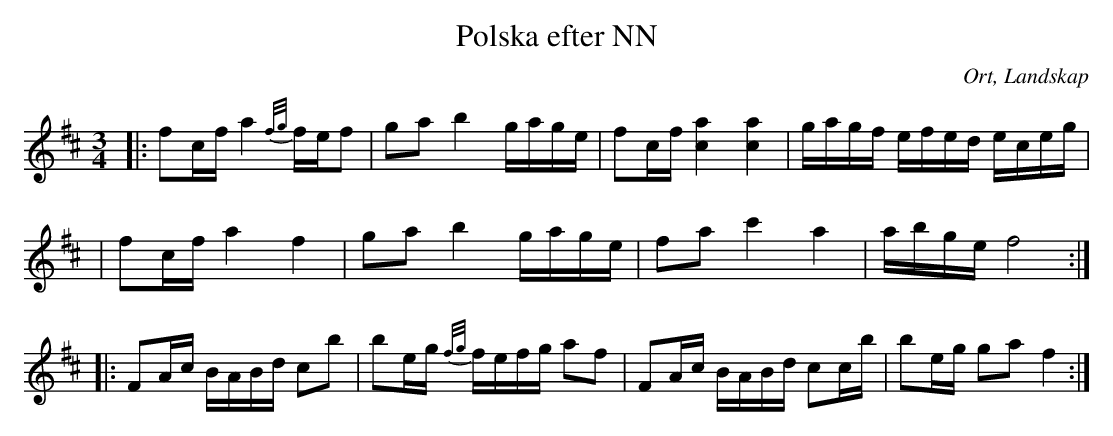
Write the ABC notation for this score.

X:1
T:Polska efter NN
O:Ort, Landskap
M:3/4
L:1/8
K:Bm
|:fc/f/ a2 {f/g/}f/e/f|ga b2 g/a/g/e/|fc/f/ [c2a2] [c2a2]|g/a/g/f/ e/f/e/d/ e/c/e/g/|
|fc/f/ a2 f2|ga b2 g/a/g/e/|fa c'2 a2| a/b/g/e/ f4:|
|:FA/c/ B/A/B/d/ cb|be/g/ {f/g/}f/e/f/g/ af|FA/c/ B/A/B/d/ cc/b/|be/g/ ga f2:|
